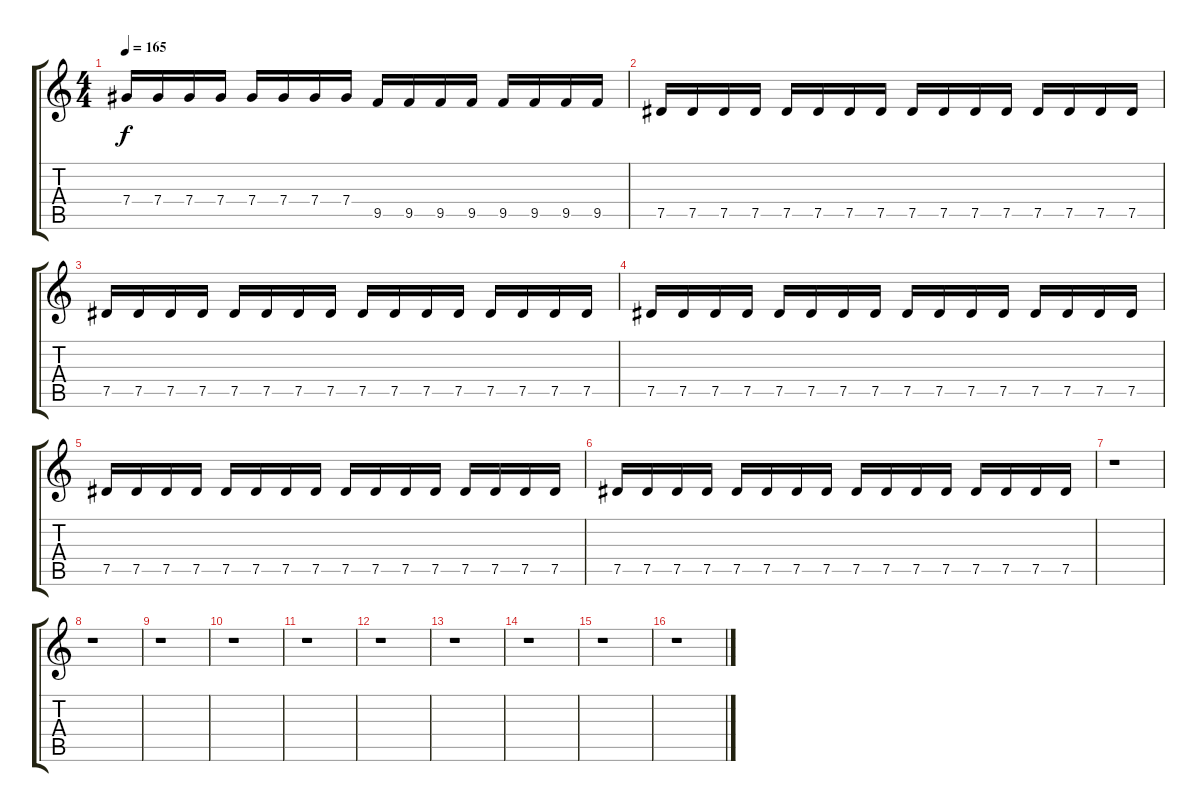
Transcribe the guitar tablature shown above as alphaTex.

\track "" {instrument overdrivenguitar}
\staff {score tabs}
\tuning (Eb4 Bb3 Gb3 Db3 Ab2 Eb2) {hide}
\ts (4 4)
\tempo 165
\clef g2
\ks c
7.4.16{dy f} 7.4.16 7.4.16 7.4.16 7.4.16 7.4.16 7.4.16 7.4.16 9.5.16 9.5.16 9.5.16 9.5.16 9.5.16 9.5.16 9.5.16 9.5.16 |
7.5.16 7.5.16 7.5.16 7.5.16 7.5.16 7.5.16 7.5.16 7.5.16 7.5.16 7.5.16 7.5.16 7.5.16 7.5.16 7.5.16 7.5.16 7.5.16 |
7.5.16 7.5.16 7.5.16 7.5.16 7.5.16 7.5.16 7.5.16 7.5.16 7.5.16 7.5.16 7.5.16 7.5.16 7.5.16 7.5.16 7.5.16 7.5.16 |
7.5.16 7.5.16 7.5.16 7.5.16 7.5.16 7.5.16 7.5.16 7.5.16 7.5.16 7.5.16 7.5.16 7.5.16 7.5.16 7.5.16 7.5.16 7.5.16 |
7.5.16 7.5.16 7.5.16 7.5.16 7.5.16 7.5.16 7.5.16 7.5.16 7.5.16 7.5.16 7.5.16 7.5.16 7.5.16 7.5.16 7.5.16 7.5.16 |
7.5.16 7.5.16 7.5.16 7.5.16 7.5.16 7.5.16 7.5.16 7.5.16 7.5.16 7.5.16 7.5.16 7.5.16 7.5.16 7.5.16 7.5.16 7.5.16 |
r.1 |
r.1 |
r.1 |
r.1 |
r.1 |
r.1 |
r.1 |
r.1 |
r.1 |
r.1
